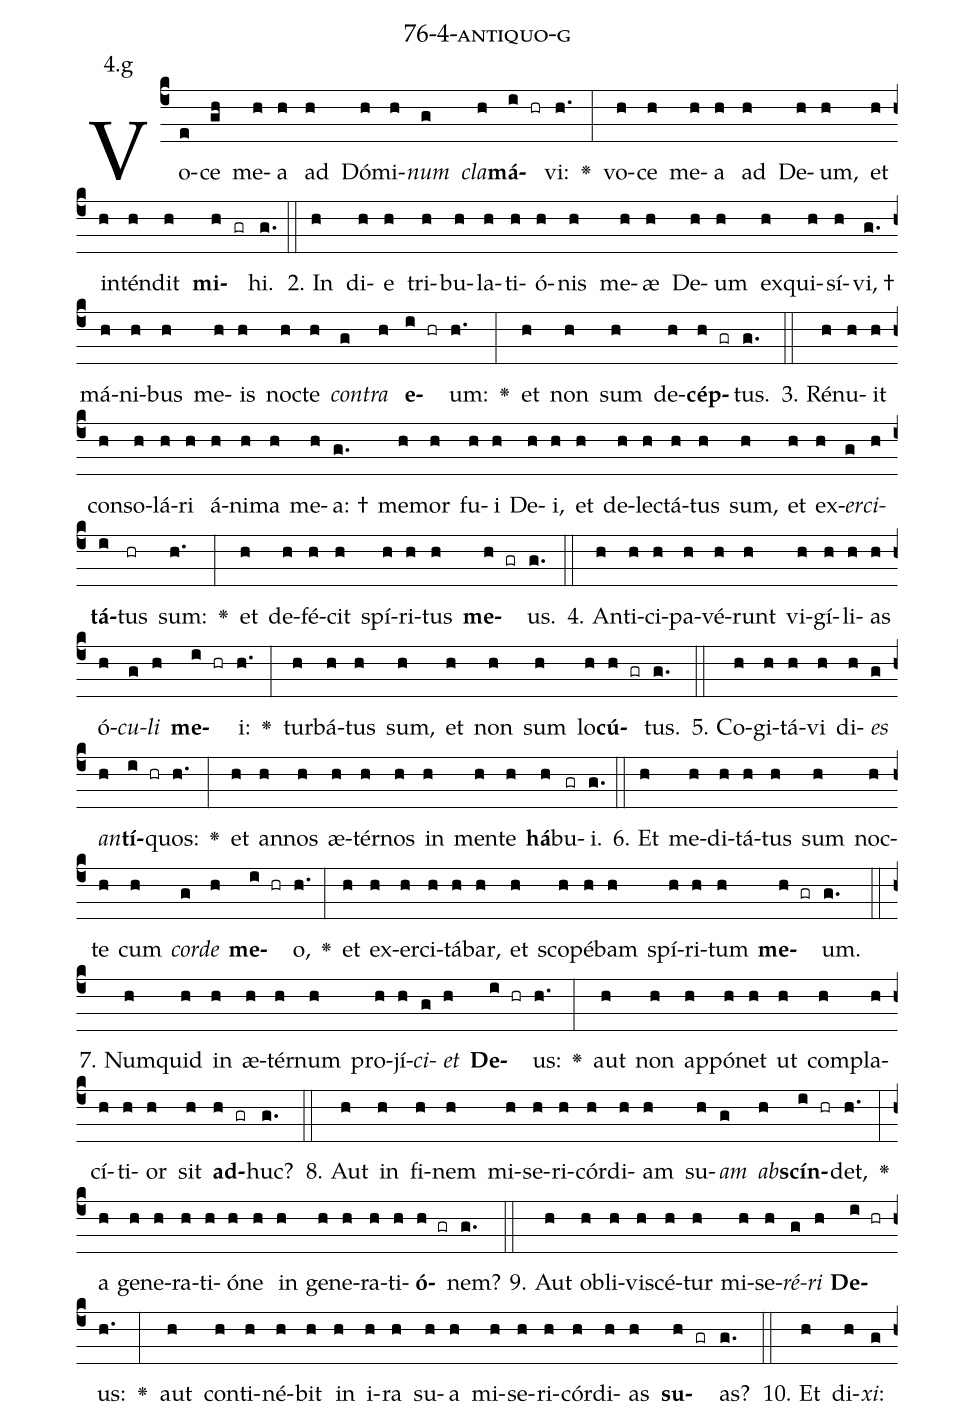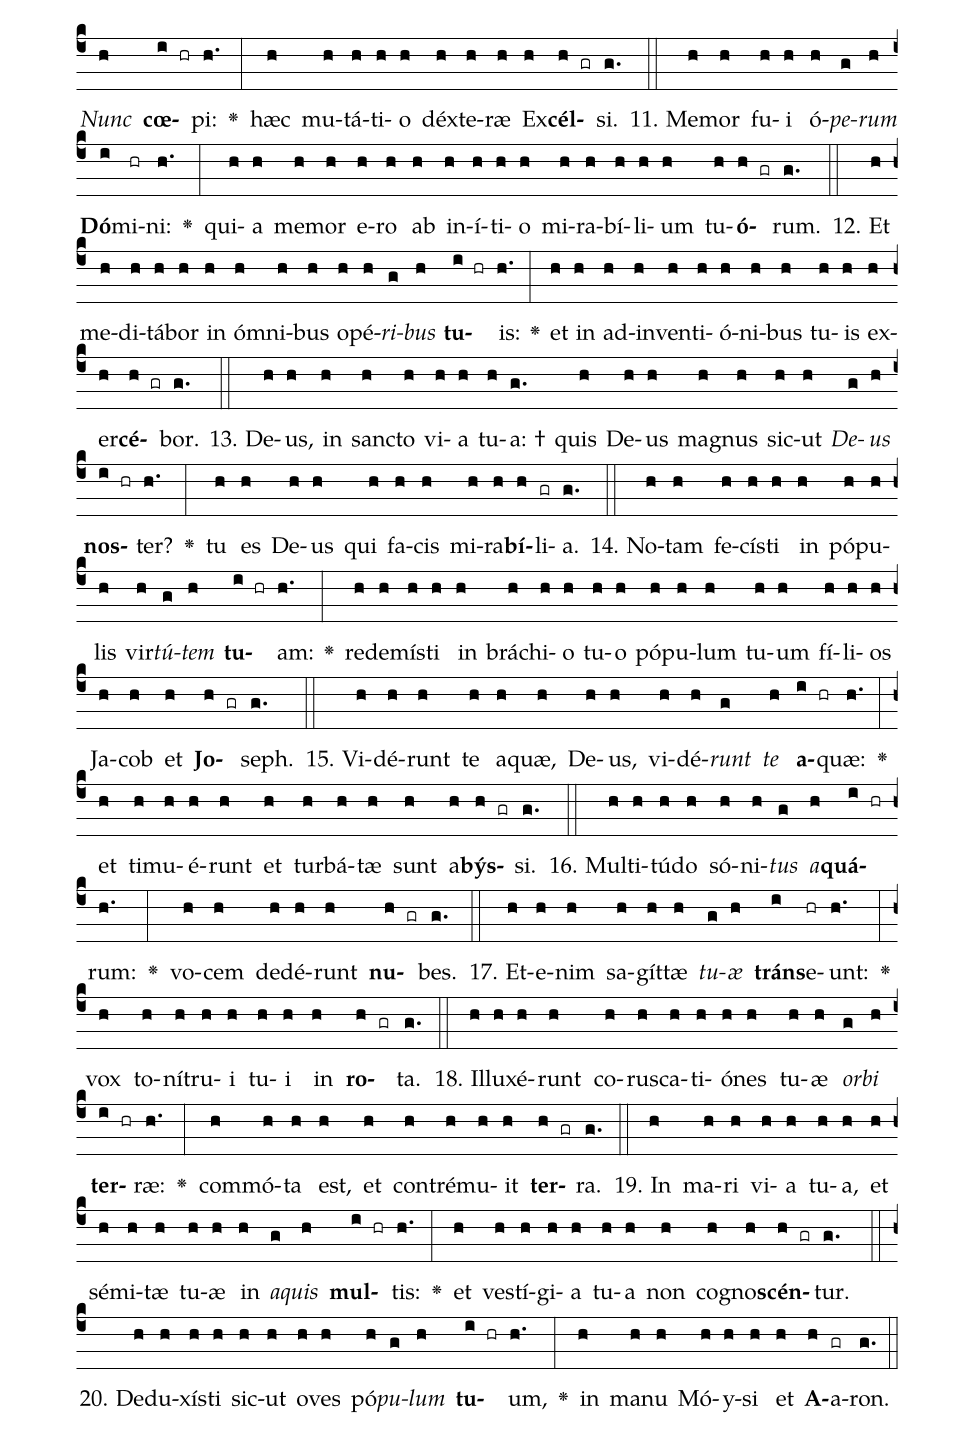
name: 76-4-antiquo-g;
annotation: 4.g;
%%
(c4)Vo(e)ce(gh) me(h)a(h) ad(h) Dó(h)mi(h)<i>num</i>(g) <i>cla</i>(h)<b>má</b>(i hr)vi:(h.) <v>\greheightstar</v>(:) vo(h)ce(h) me(h)a(h) ad(h) De(h)um,(h) et(h) in(h)tén(h)dit(h) <b>mi</b>(h gr)hi.(g.) (::)
2. In(h) di(h)e(h) tri(h)bu(h)la(h)ti(h)ó(h)nis(h) me(h)æ(h) De(h)um(h) ex(h)qui(h)sí(h)vi, †(g.) má(h)ni(h)bus(h) me(h)is(h) noc(h)te(h) <i>con</i>(g)<i>tra</i>(h) <b>e</b>(i hr)um:(h.) <v>\greheightstar</v>(:) et(h) non(h) sum(h) de(h)<b>cép</b>(h gr)tus.(g.) (::)
3. Ré(h)nu(h)it(h) con(h)so(h)lá(h)ri(h) á(h)ni(h)ma(h) me(h)a: †(g.) me(h)mor(h) fu(h)i(h) De(h)i,(h) et(h) de(h)lec(h)tá(h)tus(h) sum,(h) et(h) ex(h)<i>er</i>(g)<i>ci</i>(h)<b>tá</b>(i)tus(hr) sum:(h.) <v>\greheightstar</v>(:) et(h) de(h)fé(h)cit(h) spí(h)ri(h)tus(h) <b>me</b>(h gr)us.(g.) (::)
4. An(h)ti(h)ci(h)pa(h)vé(h)runt(h) vi(h)gí(h)li(h)as(h) ó(h)<i>cu</i>(g)<i>li</i>(h) <b>me</b>(i hr)i:(h.) <v>\greheightstar</v>(:) tur(h)bá(h)tus(h) sum,(h) et(h) non(h) sum(h) lo(h)<b>cú</b>(h gr)tus.(g.) (::)
5. Co(h)gi(h)tá(h)vi(h) di(h)<i>es</i>(g) <i>an</i>(h)<b>tí</b>(i hr)quos:(h.) <v>\greheightstar</v>(:) et(h) an(h)nos(h) æ(h)tér(h)nos(h) in(h) men(h)te(h) <b>há</b>(h)bu(gr)i.(g.) (::)
6. Et(h) me(h)di(h)tá(h)tus(h) sum(h) noc(h)te(h) cum(h) <i>cor</i>(g)<i>de</i>(h) <b>me</b>(i hr)o,(h.) <v>\greheightstar</v>(:) et(h) ex(h)er(h)ci(h)tá(h)bar,(h) et(h) sco(h)pé(h)bam(h) spí(h)ri(h)tum(h) <b>me</b>(h gr)um.(g.) (::)
7. Num(h)quid(h) in(h) æ(h)tér(h)num(h) pro(h)jí(h)<i>ci</i>(g)<i>et</i>(h) <b>De</b>(i hr)us:(h.) <v>\greheightstar</v>(:) aut(h) non(h) ap(h)pó(h)net(h) ut(h) com(h)pla(h)cí(h)ti(h)or(h) sit(h) <b>ad</b>(h gr)huc?(g.) (::)
8. Aut(h) in(h) fi(h)nem(h) mi(h)se(h)ri(h)cór(h)di(h)am(h) su(h)<i>am</i>(g) <i>ab</i>(h)<b>scín</b>(i hr)det,(h.) <v>\greheightstar</v>(:) a(h) ge(h)ne(h)ra(h)ti(h)ó(h)ne(h) in(h) ge(h)ne(h)ra(h)ti(h)<b>ó</b>(h gr)nem?(g.) (::)
9. Aut(h) ob(h)li(h)vi(h)scé(h)tur(h) mi(h)se(h)<i>ré</i>(g)<i>ri</i>(h) <b>De</b>(i hr)us:(h.) <v>\greheightstar</v>(:) aut(h) con(h)ti(h)né(h)bit(h) in(h) i(h)ra(h) su(h)a(h) mi(h)se(h)ri(h)cór(h)di(h)as(h) <b>su</b>(h gr)as?(g.) (::)
10. Et(h) di(h)<i>xi</i>:(g) <i>Nunc</i>(h) <b>cœ</b>(i hr)pi:(h.) <v>\greheightstar</v>(:) hæc(h) mu(h)tá(h)ti(h)o(h) déx(h)te(h)ræ(h) Ex(h)<b>cél</b>(h gr)si.(g.) (::)
11. Me(h)mor(h) fu(h)i(h) ó(h)<i>pe</i>(g)<i>rum</i>(h) <b>Dó</b>(i)mi(hr)ni:(h.) <v>\greheightstar</v>(:) qui(h)a(h) me(h)mor(h) e(h)ro(h) ab(h) in(h)í(h)ti(h)o(h) mi(h)ra(h)bí(h)li(h)um(h) tu(h)<b>ó</b>(h gr)rum.(g.) (::)
12. Et(h) me(h)di(h)tá(h)bor(h) in(h) óm(h)ni(h)bus(h) o(h)pé(h)<i>ri</i>(g)<i>bus</i>(h) <b>tu</b>(i hr)is:(h.) <v>\greheightstar</v>(:) et(h) in(h) ad(h)in(h)ven(h)ti(h)ó(h)ni(h)bus(h) tu(h)is(h) ex(h)er(h)<b>cé</b>(h gr)bor.(g.) (::)
13. De(h)us,(h) in(h) sanc(h)to(h) vi(h)a(h) tu(h)a: †(g.) quis(h) De(h)us(h) ma(h)gnus(h) sic(h)ut(h) <i>De</i>(g)<i>us</i>(h) <b>nos</b>(i hr)ter?(h.) <v>\greheightstar</v>(:) tu(h) es(h) De(h)us(h) qui(h) fa(h)cis(h) mi(h)ra(h)<b>bí</b>(h)li(gr)a.(g.) (::)
14. No(h)tam(h) fe(h)cís(h)ti(h) in(h) pó(h)pu(h)lis(h) vir(h)<i>tú</i>(g)<i>tem</i>(h) <b>tu</b>(i hr)am:(h.) <v>\greheightstar</v>(:) red(h)e(h)mís(h)ti(h) in(h) brá(h)chi(h)o(h) tu(h)o(h) pó(h)pu(h)lum(h) tu(h)um(h) fí(h)li(h)os(h) Ja(h)cob(h) et(h) <b>Jo</b>(h gr)seph.(g.) (::)
15. Vi(h)dé(h)runt(h) te(h) a(h)quæ,(h) De(h)us,(h) vi(h)dé(h)<i>runt</i>(g) <i>te</i>(h) <b>a</b>(i hr)quæ:(h.) <v>\greheightstar</v>(:) et(h) ti(h)mu(h)é(h)runt(h) et(h) tur(h)bá(h)tæ(h) sunt(h) a(h)<b>býs</b>(h gr)si.(g.) (::)
16. Mul(h)ti(h)tú(h)do(h) só(h)ni(h)<i>tus</i>(g) <i>a</i>(h)<b>quá</b>(i hr)rum:(h.) <v>\greheightstar</v>(:) vo(h)cem(h) de(h)dé(h)runt(h) <b>nu</b>(h gr)bes.(g.) (::)
17. Et(h)e(h)nim(h) sa(h)gít(h)tæ(h) <i>tu</i>(g)<i>æ</i>(h) <b>tráns</b>(i)e(hr)unt:(h.) <v>\greheightstar</v>(:) vox(h) to(h)ní(h)tru(h)i(h) tu(h)i(h) in(h) <b>ro</b>(h gr)ta.(g.) (::)
18. Il(h)lu(h)xé(h)runt(h) co(h)rus(h)ca(h)ti(h)ó(h)nes(h) tu(h)æ(h) <i>or</i>(g)<i>bi</i>(h) <b>ter</b>(i hr)ræ:(h.) <v>\greheightstar</v>(:) com(h)mó(h)ta(h) est,(h) et(h) con(h)tré(h)mu(h)it(h) <b>ter</b>(h gr)ra.(g.) (::)
19. In(h) ma(h)ri(h) vi(h)a(h) tu(h)a,(h) et(h) sé(h)mi(h)tæ(h) tu(h)æ(h) in(h) <i>a</i>(g)<i>quis</i>(h) <b>mul</b>(i hr)tis:(h.) <v>\greheightstar</v>(:) et(h) ves(h)tí(h)gi(h)a(h) tu(h)a(h) non(h) co(h)gno(h)<b>scén</b>(h gr)tur.(g.) (::)
20. De(h)du(h)xís(h)ti(h) sic(h)ut(h) o(h)ves(h) pó(h)<i>pu</i>(g)<i>lum</i>(h) <b>tu</b>(i hr)um,(h.) <v>\greheightstar</v>(:) in(h) ma(h)nu(h) Mó(h)y(h)si(h) et(h) <b>A</b>(h)a(gr)ron.(g.) (::)
